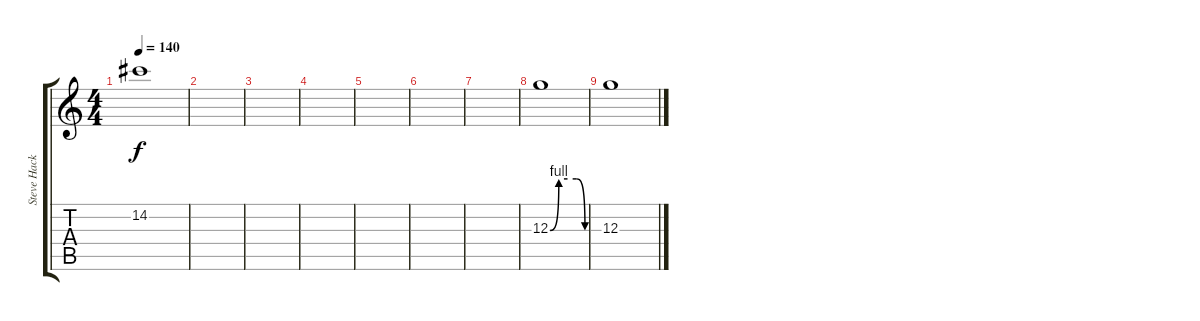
\track ("Steve Hackett (electric guitar 2)" "Steve Hack") {instrument overdrivenguitar}
\staff {score tabs}
\tuning (E4 B3 G3 D3 A2 E2) {hide}
\ts (4 4)
\tempo 140
\clef g2
\ks c
14.2{t}.1{dy f} |
|
|
|
|
|
|
12.3{be (custom 0 0 15 4 30 4 45 4 60 0)}.1{balance 0} |
12.3.1
